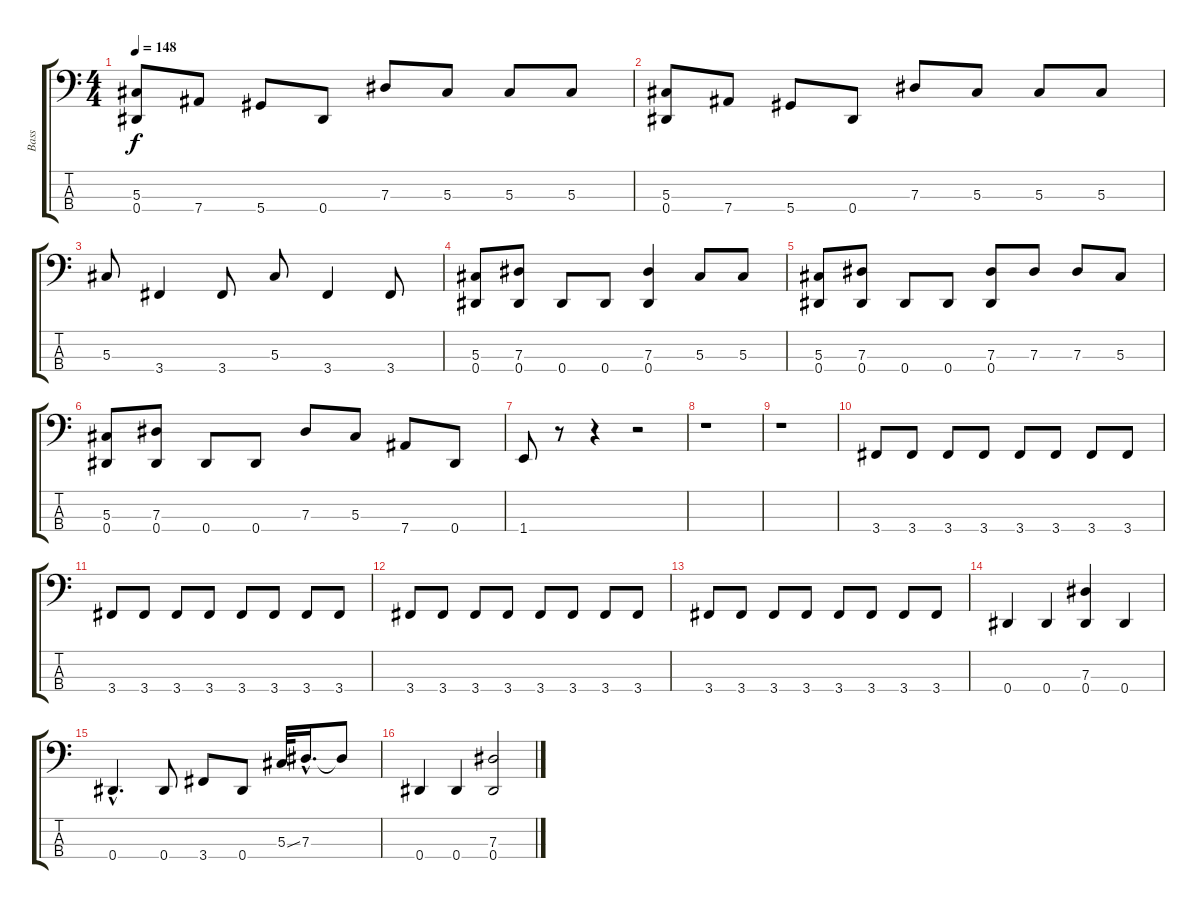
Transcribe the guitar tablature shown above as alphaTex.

\track ("Bass" "Bass") {instrument electricbasspick}
\staff {score tabs}
\tuning (Gb2 Db2 Ab1 Eb1) {hide}
\ts (4 4)
\tempo 148
\clef f4
\ks c
(5.3 0.4).8{dy f} 7.4.8 5.4.8 0.4.8 7.3.8 5.3.8 5.3.8 5.3.8 |
(5.3 0.4).8 7.4.8 5.4.8 0.4.8 7.3.8 5.3.8 5.3.8 5.3.8 |
5.3.8 3.4.4 3.4.8 5.3.8 3.4.4 3.4.8 |
(5.3 0.4).8 (7.3 0.4).8 0.4.8 0.4.8 (7.3 0.4).4 5.3.8 5.3.8 |
(5.3 0.4).8 (7.3 0.4).8 0.4.8 0.4.8 (7.3 0.4).8 7.3.8 7.3.8 5.3.8 |
(5.3 0.4).8 (7.3 0.4).8 0.4.8 0.4.8 7.3.8 5.3.8 7.4.8 0.4.8 |
1.4.8 r.8 r.4 r.2 |
r.1 |
r.1 |
3.4.8 3.4.8 3.4.8 3.4.8 3.4.8 3.4.8 3.4.8 3.4.8 |
3.4.8 3.4.8 3.4.8 3.4.8 3.4.8 3.4.8 3.4.8 3.4.8 |
3.4.8 3.4.8 3.4.8 3.4.8 3.4.8 3.4.8 3.4.8 3.4.8 |
3.4.8 3.4.8 3.4.8 3.4.8 3.4.8 3.4.8 3.4.8 3.4.8 |
0.4.4 0.4.4 (7.3 0.4).4 0.4.4 |
0.4{hac}.4{d} 0.4.8 3.4.8 0.4.8 5.3{ss}.32 7.3{hac}.16{d} 7.3{t}.8 |
0.4.4 0.4.4 (7.3 0.4).2
